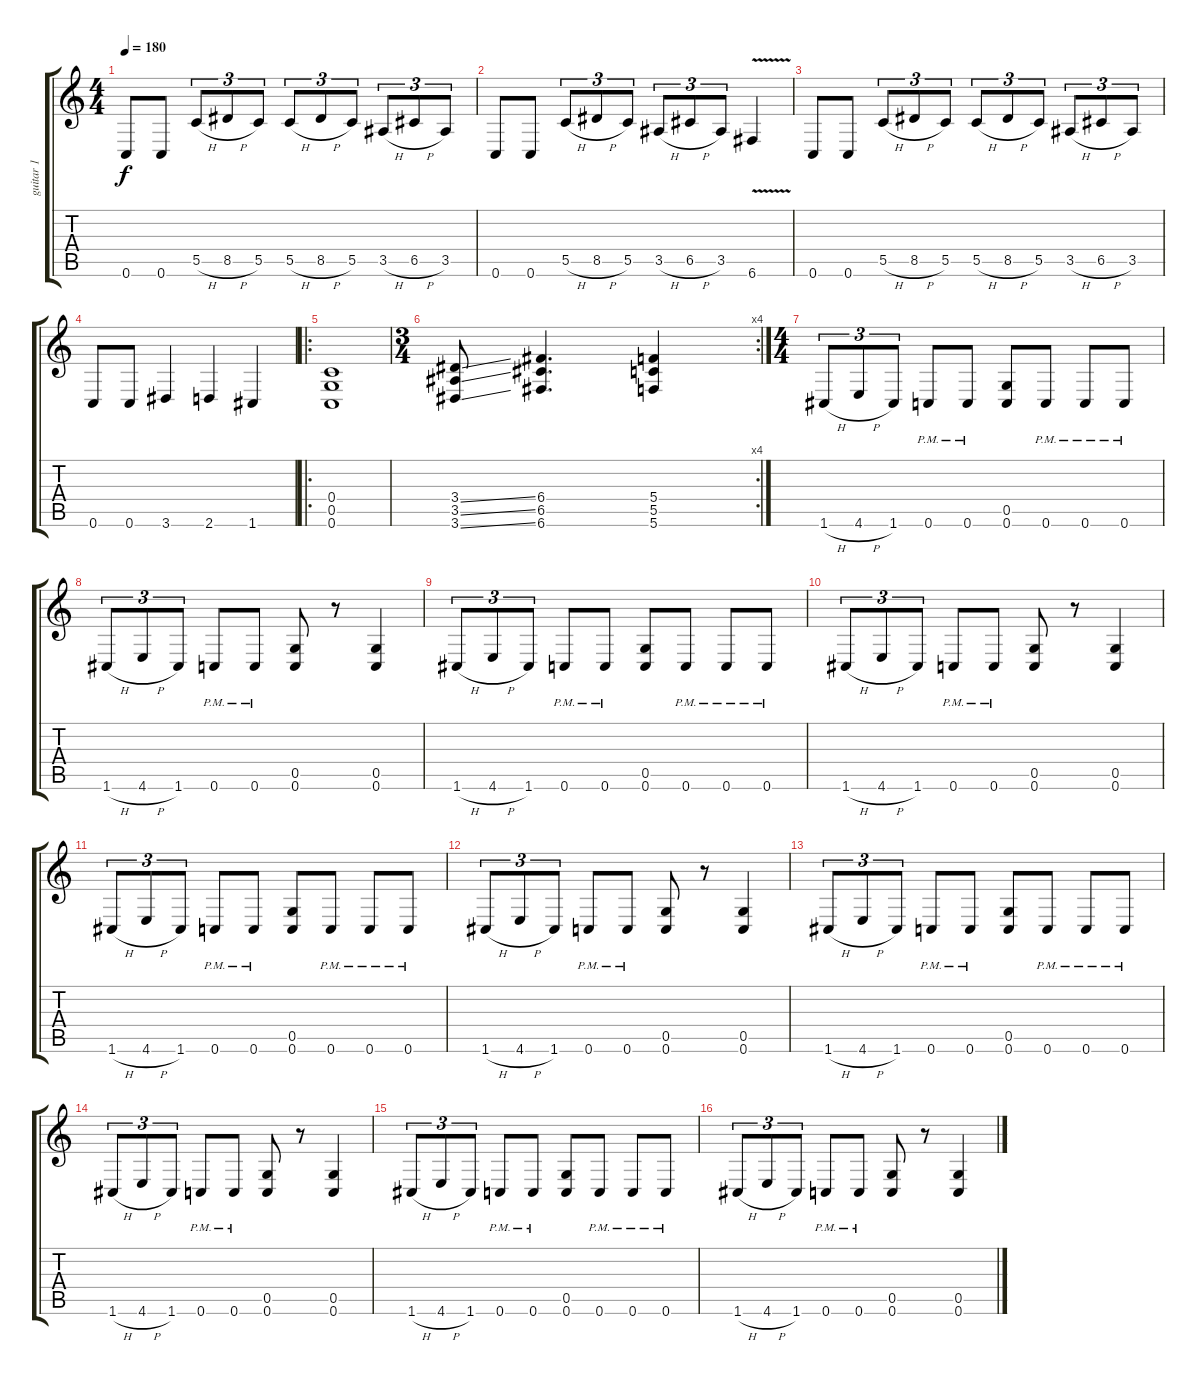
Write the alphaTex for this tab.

\track ("guitar 1" "guitar 1") {instrument distortionguitar}
\staff {score tabs}
\tuning (D4 A3 F3 C3 G2 C2) {hide}
\ts (4 4)
\tempo 180
\clef g2
\ks c
0.6.8{dy f} 0.6.8 5.5{h}.8{tu (3 2)} 8.5{h}.8{tu (3 2)} 5.5.8{tu (3 2)} 5.5{h}.8{tu (3 2)} 8.5{h}.8{tu (3 2)} 5.5.8{tu (3 2)} 3.5{h}.8{tu (3 2)} 6.5{h}.8{tu (3 2)} 3.5.8{tu (3 2)} |
0.6.8 0.6.8 5.5{h}.8{tu (3 2)} 8.5{h}.8{tu (3 2)} 5.5.8{tu (3 2)} 3.5{h}.8{tu (3 2)} 6.5{h}.8{tu (3 2)} 3.5.8{tu (3 2)} 6.6{v}.4 |
0.6.8 0.6.8 5.5{h}.8{tu (3 2)} 8.5{h}.8{tu (3 2)} 5.5.8{tu (3 2)} 5.5{h}.8{tu (3 2)} 8.5{h}.8{tu (3 2)} 5.5.8{tu (3 2)} 3.5{h}.8{tu (3 2)} 6.5{h}.8{tu (3 2)} 3.5.8{tu (3 2)} |
0.6.8 0.6.8 3.6.4 2.6.4 1.6.4 |
\ro
(0.4 0.5 0.6).1 |
\rc 4
\ts (3 4)
(3.4{ss} 3.5{ss} 3.6{ss}).8 (6.4 6.5 6.6).4{d} (5.4 5.5 5.6).4 |
\ts (4 4)
1.6{h}.8{tu (3 2)} 4.6{h}.8{tu (3 2)} 1.6.8{tu (3 2)} 0.6{pm}.8 0.6{pm}.8 (0.5 0.6).8 0.6{pm}.8 0.6{pm}.8 0.6{pm}.8 |
1.6{h}.8{tu (3 2)} 4.6{h}.8{tu (3 2)} 1.6.8{tu (3 2)} 0.6{pm}.8 0.6{pm}.8 (0.5 0.6).8 r.8 (0.5 0.6).4 |
1.6{h}.8{tu (3 2)} 4.6{h}.8{tu (3 2)} 1.6.8{tu (3 2)} 0.6{pm}.8 0.6{pm}.8 (0.5 0.6).8 0.6{pm}.8 0.6{pm}.8 0.6{pm}.8 |
1.6{h}.8{tu (3 2)} 4.6{h}.8{tu (3 2)} 1.6.8{tu (3 2)} 0.6{pm}.8 0.6{pm}.8 (0.5 0.6).8 r.8 (0.5 0.6).4 |
1.6{h}.8{tu (3 2)} 4.6{h}.8{tu (3 2)} 1.6.8{tu (3 2)} 0.6{pm}.8 0.6{pm}.8 (0.5 0.6).8 0.6{pm}.8 0.6{pm}.8 0.6{pm}.8 |
1.6{h}.8{tu (3 2)} 4.6{h}.8{tu (3 2)} 1.6.8{tu (3 2)} 0.6{pm}.8 0.6{pm}.8 (0.5 0.6).8 r.8 (0.5 0.6).4 |
1.6{h}.8{tu (3 2)} 4.6{h}.8{tu (3 2)} 1.6.8{tu (3 2)} 0.6{pm}.8 0.6{pm}.8 (0.5 0.6).8 0.6{pm}.8 0.6{pm}.8 0.6{pm}.8 |
1.6{h}.8{tu (3 2)} 4.6{h}.8{tu (3 2)} 1.6.8{tu (3 2)} 0.6{pm}.8 0.6{pm}.8 (0.5 0.6).8 r.8 (0.5 0.6).4 |
1.6{h}.8{tu (3 2)} 4.6{h}.8{tu (3 2)} 1.6.8{tu (3 2)} 0.6{pm}.8 0.6{pm}.8 (0.5 0.6).8 0.6{pm}.8 0.6{pm}.8 0.6{pm}.8 |
1.6{h}.8{tu (3 2)} 4.6{h}.8{tu (3 2)} 1.6.8{tu (3 2)} 0.6{pm}.8 0.6{pm}.8 (0.5 0.6).8 r.8 (0.5 0.6).4
